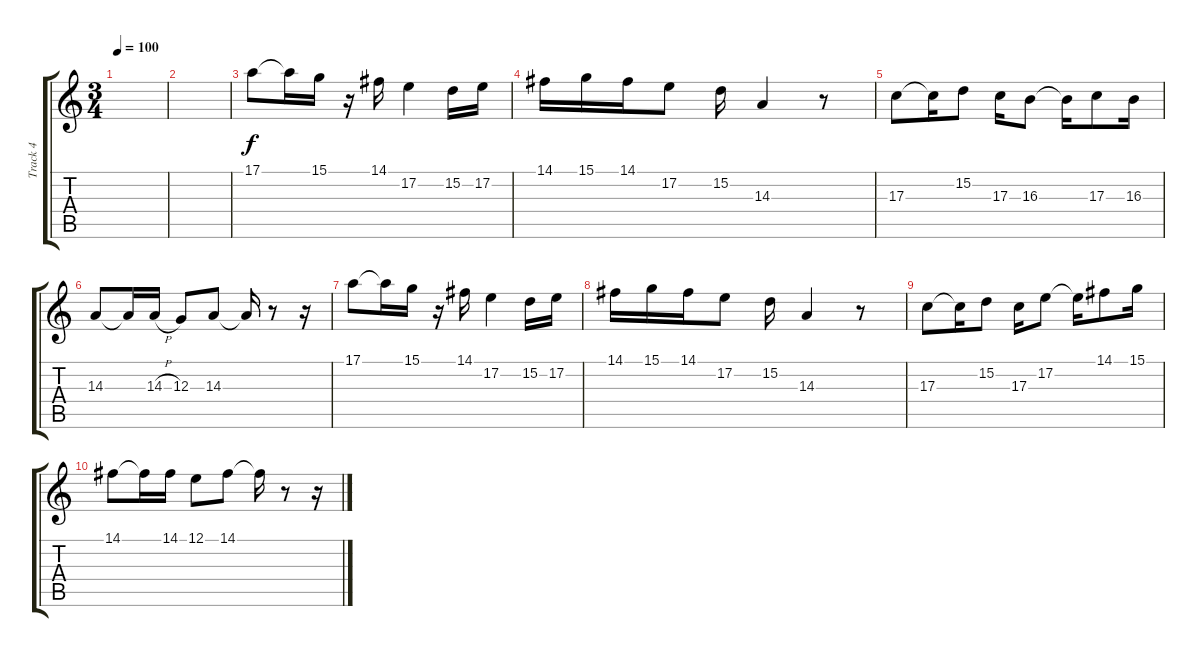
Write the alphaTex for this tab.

\track ("Track 4" "Track 4") {instrument bagpipe}
\staff {score tabs}
\tuning (E4 B3 G3 D3 A2 E2) {hide}
\ts (3 4)
\tempo 100
\clef g2
\ks c
|
|
17.1.8 17.1{t}.16 15.1.16 r.16 14.1.16 17.2.4 15.2.16 17.2.16 |
14.1.16 15.1.16 14.1.16 17.2.8 15.2.16 14.3.4 r.8 |
17.3.8 17.3{t}.16 15.2.8 17.3.16 16.3.8 16.3{t}.16 17.3.8 16.3.16 |
14.3.8 14.3{t}.16 14.3{h}.16 12.3.8 14.3.8 14.3{t}.16 r.8 r.16 |
17.1.8 17.1{t}.16 15.1.16 r.16 14.1.16 17.2.4 15.2.16 17.2.16 |
14.1.16 15.1.16 14.1.16 17.2.8 15.2.16 14.3.4 r.8 |
17.3.8 17.3{t}.16 15.2.8 17.3.16 17.2.8 17.2{t}.16 14.1.8 15.1.16 |
14.1.8 14.1{t}.16 14.1.16 12.1.8 14.1.8 14.1{t}.16 r.8 r.16
